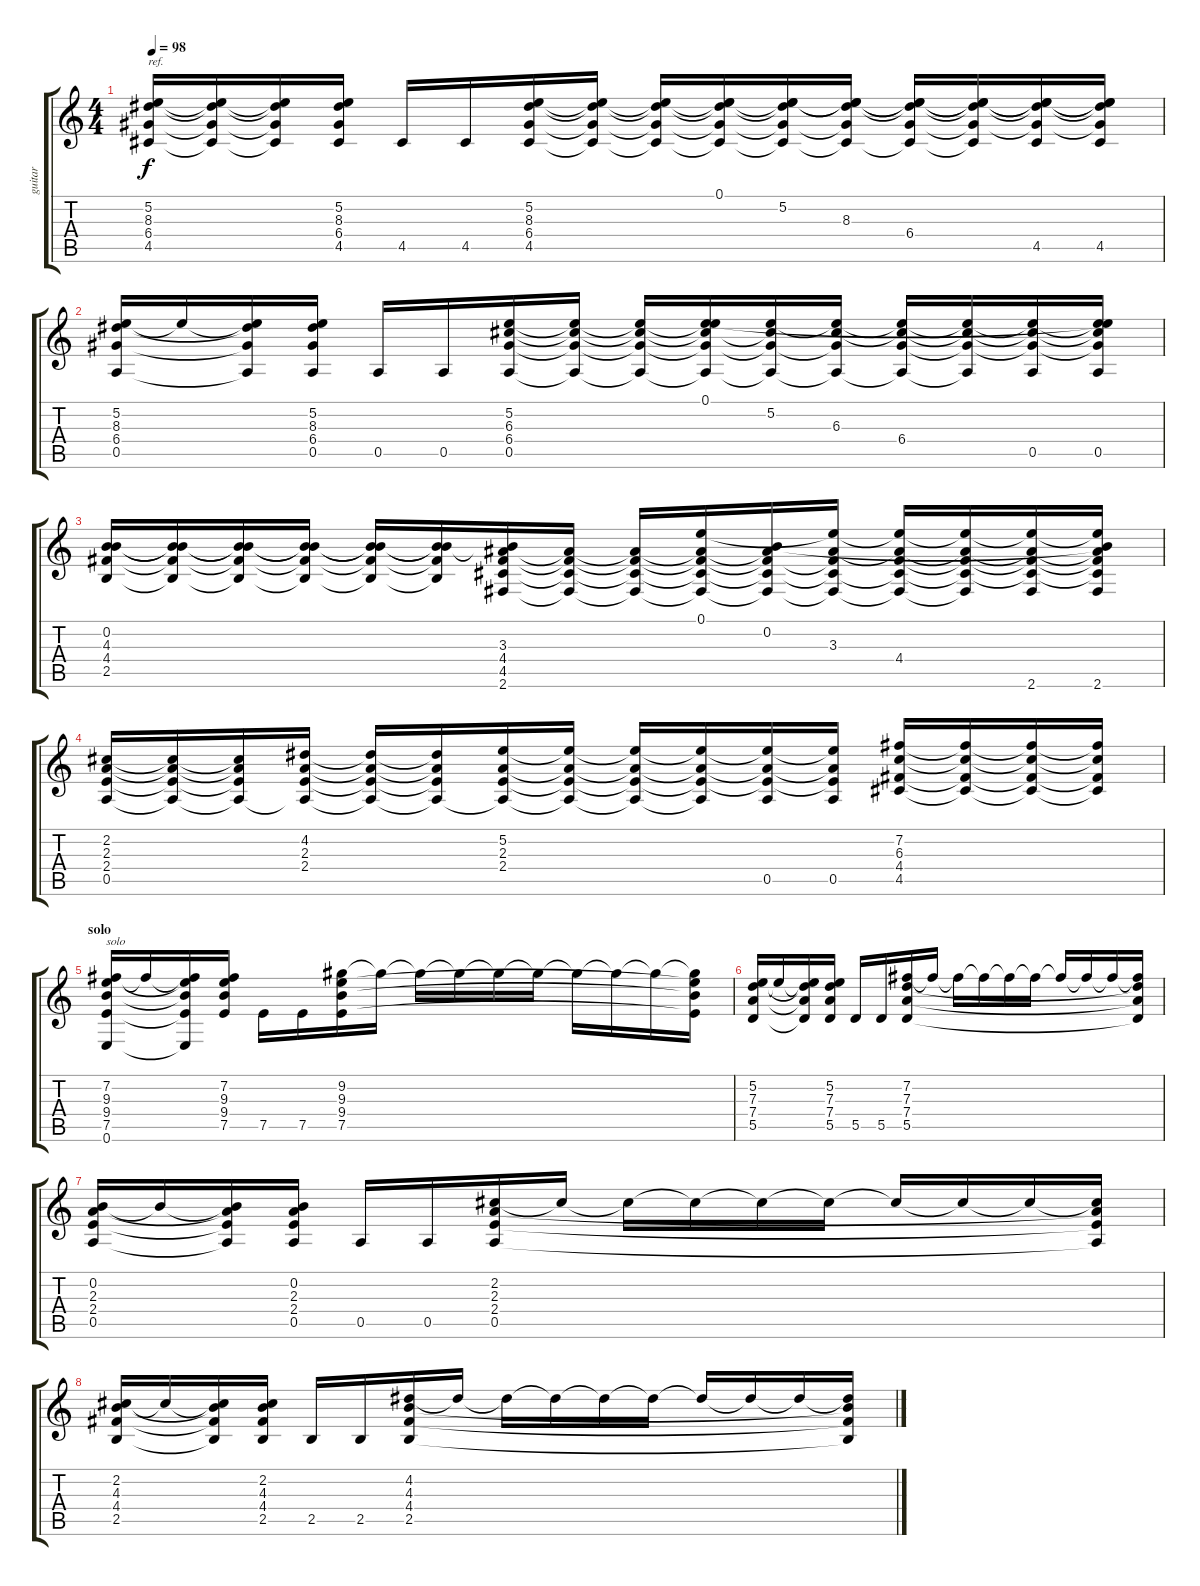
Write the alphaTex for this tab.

\track ("guitar" "guitar") {instrument distortionguitar}
\staff {score tabs}
\tuning (E4 B3 G3 D3 A2 E2) {hide}
\ts (4 4)
\tempo 98
\clef g2
\ks c
(5.2 8.3 6.4 4.5).16{txt "ref." dy f} (5.2{t} 8.3{t} 6.4{t} 4.5{t}).16 (5.2{t} 8.3{t} 6.4{t} 4.5{t}).16 (5.2 8.3 6.4 4.5).16 4.5.16 4.5.16 (5.2 8.3 6.4 4.5).16 (5.2{t} 8.3{t} 6.4{t} 4.5{t}).16 (5.2{t} 8.3{t} 6.4{t} 4.5{t}).16 (0.1 5.2{t} 8.3{t} 6.4{t} 4.5{t}).16 (0.1{t} 5.2 8.3{t} 6.4{t} 4.5{t}).16 (0.1{t} 5.2{t} 8.3 6.4{t} 4.5{t}).16 (0.1{t} 5.2{t} 8.3{t} 6.4 4.5{t}).16 (0.1{t} 5.2{t} 8.3{t} 6.4{t} 4.5{t}).16 (0.1{t} 5.2{t} 8.3{t} 6.4{t} 4.5).16 (0.1{t} 5.2{t} 8.3{t} 6.4{t} 4.5).16 |
(5.2 8.3 6.4 0.5).16 5.2{t}.16 (5.2{t} 8.3{t} 6.4{t} 0.5{t}).16 (5.2 8.3 6.4 0.5).16 0.5.16 0.5.16 (5.2 6.3 6.4 0.5).16 (5.2{t} 6.3{t} 6.4{t} 0.5{t}).16 (5.2{t} 6.3{t} 6.4{t} 0.5{t}).16 (0.1 5.2{t} 6.3{t} 6.4{t} 0.5{t}).16 (5.2 6.3{t} 6.4{t} 0.5{t}).16 (5.2{t} 6.3 6.4{t} 0.5{t}).16 (5.2{t} 6.3{t} 6.4 0.5{t}).16 (5.2{t} 6.3{t} 6.4{t} 0.5{t}).16 (5.2{t} 6.3{t} 6.4{t} 0.5).16 (0.1{t} 5.2{t} 6.3{t} 6.4{t} 0.5).16 |
(0.2 4.3 4.4 2.5).16 (0.2{t} 4.3{t} 4.4{t} 2.5{t}).16 (0.2{t} 4.3{t} 4.4{t} 2.5{t}).16 (0.2{t} 4.3{t} 4.4{t} 2.5{t}).16 (0.2{t} 4.3{t} 4.4{t} 2.5{t}).16 (0.2{t} 4.3{t} 4.4{t} 2.5{t}).16 (0.2{t} 3.3 4.4 4.5 2.6).16 (3.3{t} 4.4{t} 4.5{t} 2.6{t}).16 (3.3{t} 4.4{t} 4.5{t} 2.6{t}).16 (0.1 3.3{t} 4.4{t} 4.5{t} 2.6{t}).16 (0.2 3.3{t} 4.4{t} 4.5{t} 2.6{t}).16 (0.1{t} 3.3 4.4{t} 4.5{t} 2.6{t}).16 (0.1{t} 3.3{t} 4.4 4.5{t} 2.6{t}).16 (0.1{t} 3.3{t} 4.4{t} 4.5{t} 2.6{t}).16 (0.1{t} 3.3{t} 4.4{t} 4.5{t} 2.6).16 (0.1{t} 0.2{t} 3.3{t} 4.4{t} 4.5{t} 2.6).16 |
(2.2 2.3 2.4 0.5).16 (2.2{t} 2.3{t} 2.4{t} 0.5{t}).16 (2.2{t} 2.3{t} 2.4{t} 0.5{t}).16 (4.2 2.3 2.4 0.5{t}).16 (4.2{t} 2.3{t} 2.4{t} 0.5{t}).16 (4.2{t} 2.3{t} 2.4{t} 0.5{t}).16 (5.2 2.3 2.4 0.5{t}).16 (5.2{t} 2.3{t} 2.4{t} 0.5{t}).16 (5.2{t} 2.3{t} 2.4{t} 0.5{t}).16 (5.2{t} 2.3{t} 2.4{t} 0.5{t}).16 (5.2{t} 2.3{t} 2.4{t} 0.5).16 (5.2{t} 2.3{t} 2.4{t} 0.5).16 (7.2 6.3 4.4 4.5).16 (7.2{t} 6.3{t} 4.4{t} 4.5{t}).16 (7.2{t} 6.3{t} 4.4{t} 4.5{t}).16 (7.2{t} 6.3{t} 4.4{t} 4.5{t}).16 |
\section ("" "solo")
(7.2 9.3 9.4 7.5 0.6).16{txt "solo"} 7.2{t}.16 (7.2{t} 9.3{t} 9.4{t} 7.5{t} 0.6{t}).16 (7.2 9.3 9.4 7.5).16 7.5.16 7.5.16 (9.2 9.3 9.4 7.5).16 9.2{t}.16 9.2{t}.16 9.2{t}.16 9.2{t}.16 9.2{t}.16 9.2{t}.16 9.2{t}.16 9.2{t}.16 (9.2{t} 9.3{t} 9.4{t} 7.5{t}).16 |
(5.2 7.3 7.4 5.5).16 5.2{t}.16 (5.2{t} 7.3{t} 7.4{t} 5.5{t}).16 (5.2 7.3 7.4 5.5).16 5.5.16 5.5.16 (7.2 7.3 7.4 5.5).16 7.2{t}.16 7.2{t}.16 7.2{t}.16 7.2{t}.16 7.2{t}.16 7.2{t}.16 7.2{t}.16 7.2{t}.16 (7.2{t} 7.3{t} 7.4{t} 5.5{t}).16 |
(0.2 2.3 2.4 0.5).16 0.2{t}.16 (0.2{t} 2.3{t} 2.4{t} 0.5{t}).16 (0.2 2.3 2.4 0.5).16 0.5.16 0.5.16 (2.2 2.3 2.4 0.5).16 2.2{t}.16 2.2{t}.16 2.2{t}.16 2.2{t}.16 2.2{t}.16 2.2{t}.16 2.2{t}.16 2.2{t}.16 (2.2{t} 2.3{t} 2.4{t} 0.5{t}).16 |
(2.2 4.3 4.4 2.5).16 2.2{t}.16 (2.2{t} 4.3{t} 4.4{t} 2.5{t}).16 (2.2 4.3 4.4 2.5).16 2.5.16 2.5.16 (4.2 4.3 4.4 2.5).16 4.2{t}.16 4.2{t}.16 4.2{t}.16 4.2{t}.16 4.2{t}.16 4.2{t}.16 4.2{t}.16 4.2{t}.16 (4.2{t} 4.3{t} 4.4{t} 2.5{t}).16
